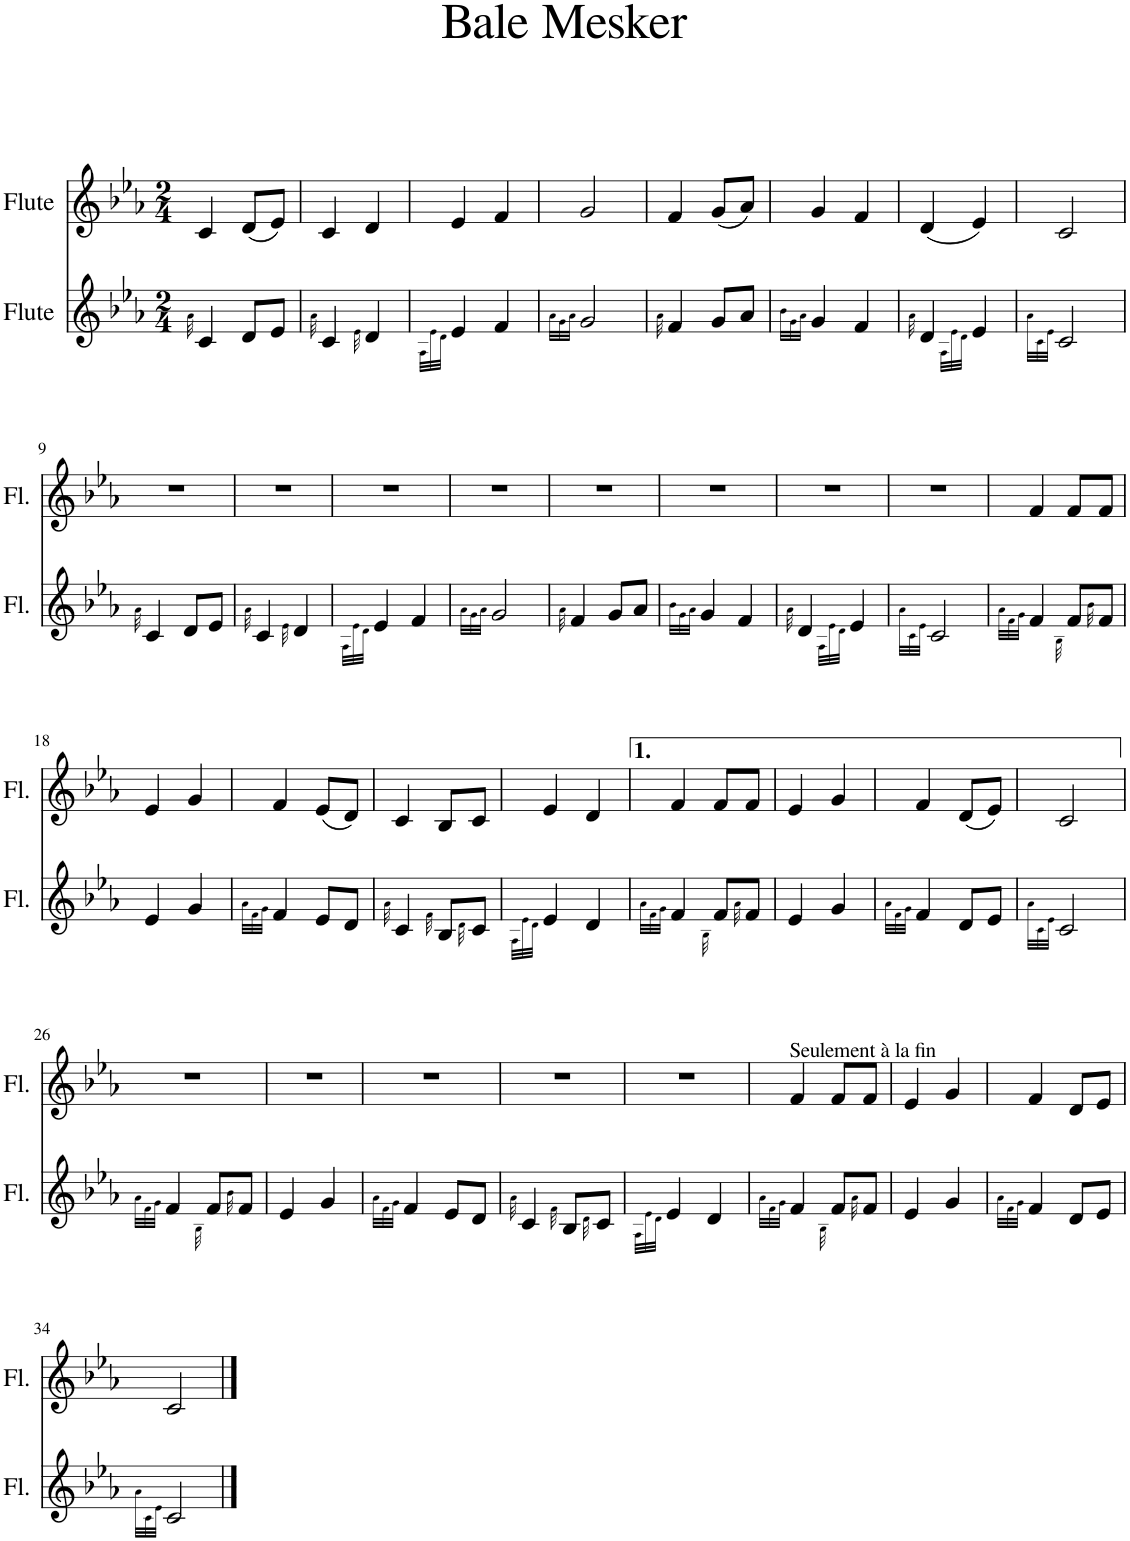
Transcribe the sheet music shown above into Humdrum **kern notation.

**kern	**kern
*part2	*part1
*staff2	*staff1
*I"Flute	*I"Flute
*I'Fl.	*I'Fl.
*clefG2	*clefG2
*k[b-e-a-]	*k[b-e-a-]
*M2/4	*M2/4
=1	=1
32qa-\	.
4c/	4c/
8d/L	(8d/L
8e-/J	8e-/J)
=2	=2
32qa-\	.
4c/	4c/
32qe-\	.
4d/	4d/
=3	=3
32qA-\LLL	.
32qe-\	.
32qd\JJJ	.
4e-/	4e-/
4f/	4f/
=4	=4
32qa-\LLL	.
32qg\	.
32qa-\JJJ	.
2g/	2g/
=5	=5
32qa-\	.
4f/	4f/
8g/L	(8g/L
8a-/J	8a-/J)
=6	=6
32qb-\LLL	.
32qg\	.
32qa-\JJJ	.
4g/	4g/
4f/	4f/
=7	=7
32qa-\	.
4d/	(4d/
32qA-\LLL	.
32qe-\	.
32qd\JJJ	.
4e-/	4e-/)
=8	=8
32qa-\LLL	.
32qc\	.
32qe-\JJJ	.
2c/	2c/
!!LO:LB:g=z
=9	=9
32qa-\	.
4c/	2r
8d/L	.
8e-/J	.
=10	=10
32qa-\	.
4c/	2r
32qe-\	.
4d/	.
=11	=11
32qA-\LLL	.
32qe-\	.
32qd\JJJ	.
4e-/	2r
4f/	.
=12	=12
32qa-\LLL	.
32qg\	.
32qa-\JJJ	.
2g/	2r
=13	=13
32qa-\	.
4f/	2r
8g/L	.
8a-/J	.
=14	=14
32qb-\LLL	.
32qg\	.
32qa-\JJJ	.
4g/	2r
4f/	.
=15	=15
32qa-\	.
4d/	2r
32qA-\LLL	.
32qe-\	.
32qd\JJJ	.
4e-/	.
=16	=16
32qa-\LLL	.
32qc\	.
32qe-\JJJ	.
2c/	2r
=17	=17
32qa-\LLL	.
32qf\	.
32qg\JJJ	.
4f/	4f/
32qB-\	.
8f/L	8f/L
32qb-\	.
8f/J	8f/J
!!LO:LB:g=z
=18	=18
4e-/	4e-/
4g/	4g/
=19	=19
32qa-\LLL	.
32qf\	.
32qg\JJJ	.
4f/	4f/
8e-/L	(8e-/L
8d/J	8d/J)
=20	=20
32qa-\	.
4c/	4c/
32qf\	.
8B-/L	8B-/L
32qd\	.
8c/J	8c/J
=21	=21
32qA-\LLL	.
32qe-\	.
32qd\JJJ	.
4e-/	4e-/
4d/	4d/
=22	=22
32qa-\LLL	.
32qf\	.
32qg\JJJ	.
4f/	4f/
32qB-\	.
8f/L	8f/L
32qa-\	.
8f/J	8f/J
=23	=23
4e-/	4e-/
4g/	4g/
=24	=24
32qa-\LLL	.
32qf\	.
32qg\JJJ	.
4f/	4f/
8d/L	(8d/L
8e-/J	8e-/J)
=25	=25
32qa-\LLL	.
32qc\	.
32qe-\JJJ	.
2c/	2c/
!!LO:LB:g=z
=26	=26
32qa-\LLL	.
32qf\	.
32qg\JJJ	.
4f/	2r
32qB-\	.
8f/L	.
32qb-\	.
8f/J	.
=27	=27
4e-/	2r
4g/	.
=28	=28
32qa-\LLL	.
32qf\	.
32qg\JJJ	.
4f/	2r
8e-/L	.
8d/J	.
=29	=29
32qa-\	.
4c/	2r
32qf\	.
8B-/L	.
32qd\	.
8c/J	.
=30	=30
32qA-\LLL	.
32qe-\	.
32qd\JJJ	.
4e-/	2r
4d/	.
=31	=31
32qa-\LLL	.
32qf\	.
32qg\JJJ	.
!	!LO:TX:a:t=Seulement à la fin
4f/	4f/
32qB-\	.
8f/L	8f/L
32qa-\	.
8f/J	8f/J
=32	=32
4e-/	4e-/
4g/	4g/
=33	=33
32qa-\LLL	.
32qf\	.
32qg\JJJ	.
4f/	4f/
8d/L	8d/L
8e-/J	8e-/J
!!LO:LB:g=z
=34	=34
32qa-\LLL	.
32qc\	.
32qe-\JJJ	.
2c/	2c/
==	==
*-	*-
